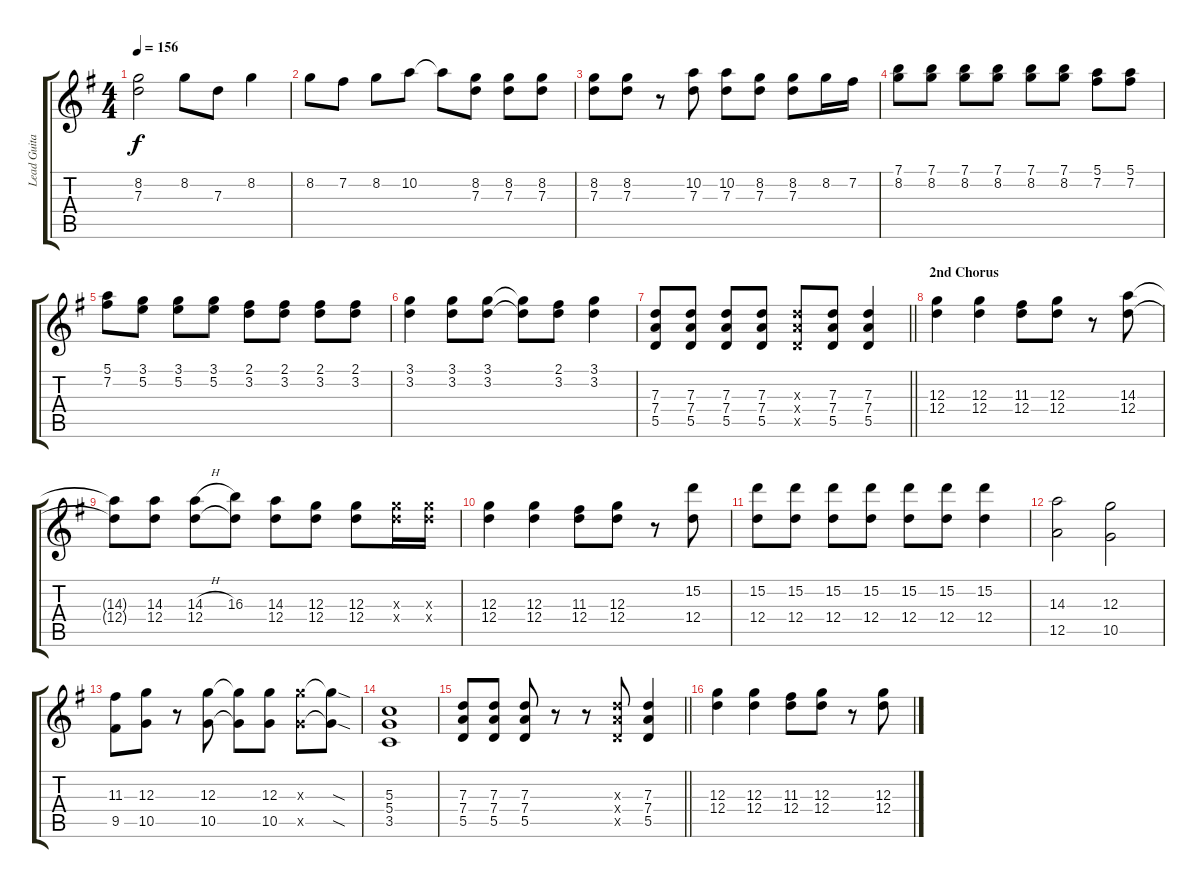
\track ("Lead Guitar" "Lead Guita") {instrument overdrivenguitar}
\staff {score tabs}
\tuning (E4 B3 G3 D3 A2 E2) {hide}
\ts (4 4)
\tempo 156
\clef g2
\ks g
(8.2{t} 7.3{t}).2{dy f} 8.2.8 7.3.8 8.2.4 |
8.2.8 7.2.8 8.2.8 10.2.8 10.2{t}.8 (8.2 7.3).8 (8.2 7.3).8 (8.2 7.3).8 |
(8.2 7.3).8 (8.2 7.3).8 r.8 (10.2 7.3).8 (10.2 7.3).8 (8.2 7.3).8 (8.2 7.3).8 8.2.16 7.2.16 |
(7.1 8.2).8 (7.1 8.2).8 (7.1 8.2).8 (7.1 8.2).8 (7.1 8.2).8 (7.1 8.2).8 (5.1 7.2).8 (5.1 7.2).8 |
(5.1 7.2).8 (3.1 5.2).8 (3.1 5.2).8 (3.1 5.2).8 (2.1 3.2).8 (2.1 3.2).8 (2.1 3.2).8 (2.1 3.2).8 |
(3.1 3.2).4 (3.1 3.2).8 (3.1 3.2).8 (3.1{t} 3.2{t}).8 (2.1 3.2).8 (3.1 3.2).4 |
\barLineRight lightlight
(7.3 7.4 5.5).8 (7.3 7.4 5.5).8 (7.3 7.4 5.5).8 (7.3 7.4 5.5).8 (7.3{x} 7.4{x} 5.5{x}).8 (7.3 7.4 5.5).8 (7.3 7.4 5.5).4 |
\section ("" "2nd Chorus")
(12.3 12.4).4 (12.3 12.4).4 (11.3 12.4).8 (12.3 12.4).8 r.8 (14.3 12.4).8 |
(14.3{t} 12.4{t}).8 (14.3 12.4).8 (14.3{h} 12.4).8 (16.3 12.4{t}).8 (14.3 12.4).8 (12.3 12.4).8 (12.3 12.4).8 (12.3{x} 12.4{x}).16 (12.3{x} 12.4{x}).16 |
(12.3 12.4).4 (12.3 12.4).4 (11.3 12.4).8 (12.3 12.4).8 r.8 (15.2 12.4).8 |
(15.2 12.4).8 (15.2 12.4).8 (15.2 12.4).8 (15.2 12.4).8 (15.2 12.4).8 (15.2 12.4).8 (15.2 12.4).4 |
(14.3 12.5).2 (12.3 10.5).2 |
(11.3 9.5).8 (12.3 10.5).8 r.8 (12.3 10.5).8 (12.3{t} 10.5{t}).8 (12.3 10.5).8 (12.3{x} 10.5{x}).8 (12.3{sod t} 10.5{sod t}).8 |
(5.3 5.4 3.5).1 |
\barLineRight lightlight
(7.3 7.4 5.5).8 (7.3 7.4 5.5).8 (7.3 7.4 5.5).8 r.8 r.8 (7.3{x} 7.4{x} 5.5{x}).8 (7.3 7.4 5.5).4 |
(12.3 12.4).4 (12.3 12.4).4 (11.3 12.4).8 (12.3 12.4).8 r.8 (12.3 12.4).8
